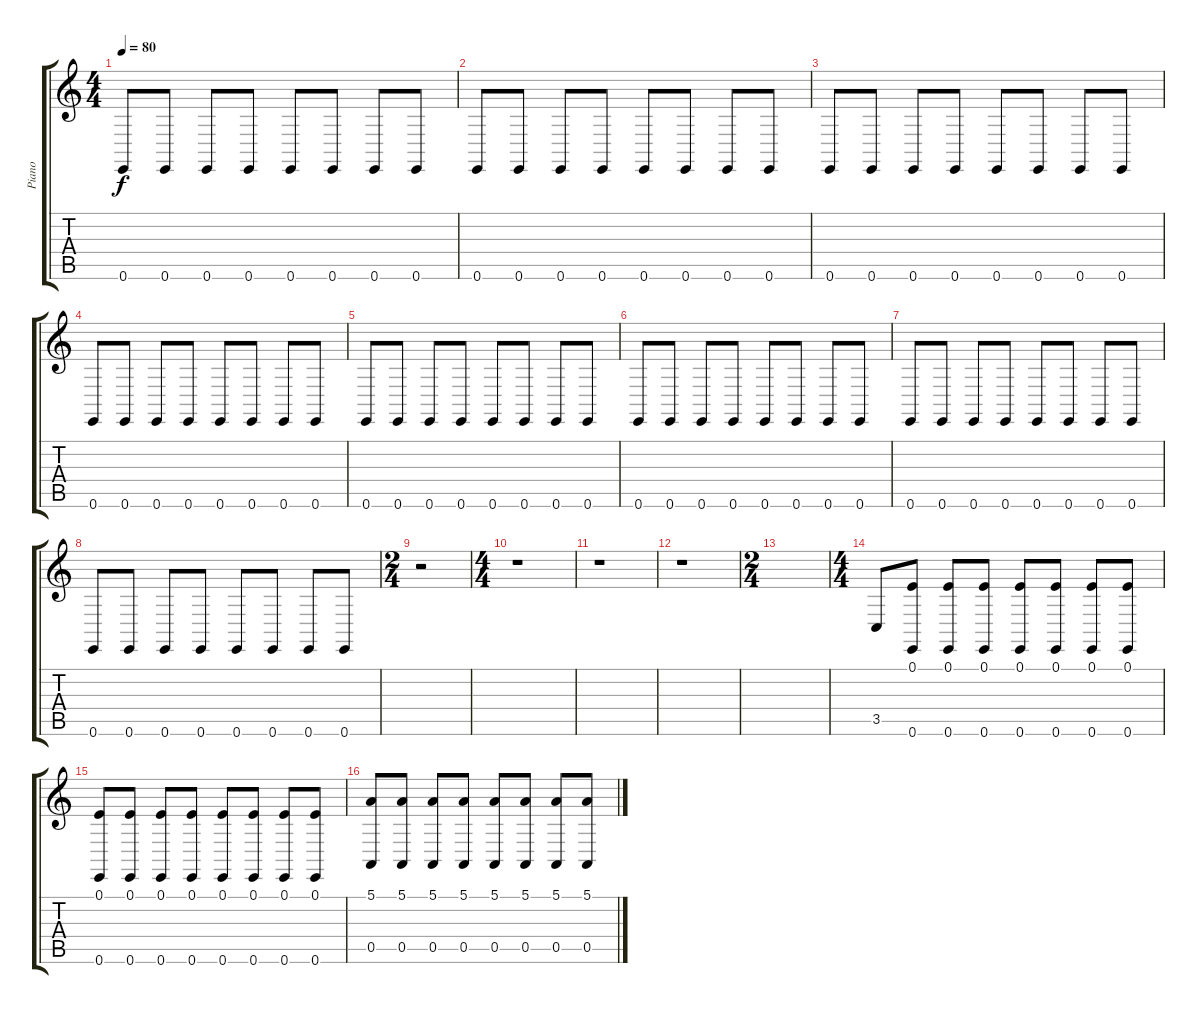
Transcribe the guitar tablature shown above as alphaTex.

\track ("Piano" "Piano") {instrument acousticgrandpiano}
\staff {score tabs}
\tuning (E4 B3 G3 D3 A2 E2) {hide}
\ts (4 4)
\tempo 80
\clef g2
\ks c
0.6.8{dy f} 0.6.8 0.6.8 0.6.8 0.6.8 0.6.8 0.6.8 0.6.8 |
0.6.8 0.6.8 0.6.8 0.6.8 0.6.8 0.6.8 0.6.8 0.6.8 |
0.6.8 0.6.8 0.6.8 0.6.8 0.6.8 0.6.8 0.6.8 0.6.8 |
0.6.8 0.6.8 0.6.8 0.6.8 0.6.8 0.6.8 0.6.8 0.6.8 |
0.6.8 0.6.8 0.6.8 0.6.8 0.6.8 0.6.8 0.6.8 0.6.8 |
0.6.8 0.6.8 0.6.8 0.6.8 0.6.8 0.6.8 0.6.8 0.6.8 |
0.6.8 0.6.8 0.6.8 0.6.8 0.6.8 0.6.8 0.6.8 0.6.8 |
0.6.8 0.6.8 0.6.8 0.6.8 0.6.8 0.6.8 0.6.8 0.6.8 |
\ts (2 4)
r.2 |
\ts (4 4)
r.1 |
r.1 |
r.1 |
\ts (2 4)
|
\ts (4 4)
3.5.8 (0.1 0.6).8 (0.1 0.6).8 (0.1 0.6).8 (0.1 0.6).8 (0.1 0.6).8 (0.1 0.6).8 (0.1 0.6).8 |
(0.1 0.6).8 (0.1 0.6).8 (0.1 0.6).8 (0.1 0.6).8 (0.1 0.6).8 (0.1 0.6).8 (0.1 0.6).8 (0.1 0.6).8 |
(5.1 0.5).8 (5.1 0.5).8 (5.1 0.5).8 (5.1 0.5).8 (5.1 0.5).8 (5.1 0.5).8 (5.1 0.5).8 (5.1 0.5).8
